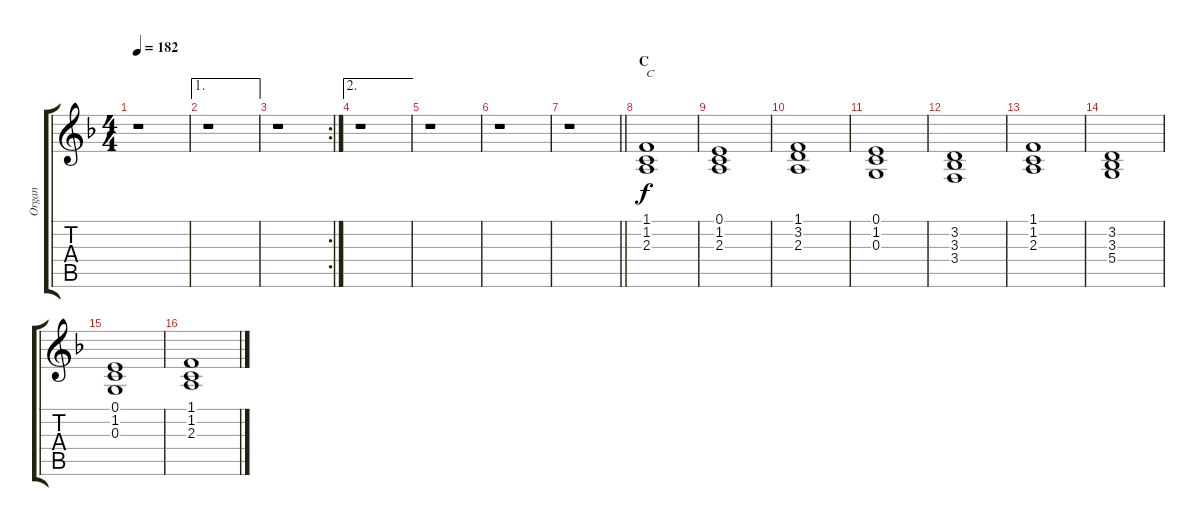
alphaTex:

\track ("Organ" "Organ") {instrument drawbarorgan}
\staff {score tabs}
\tuning (E4 B3 G3 D3 A2 E2) {hide}
\ts (4 4)
\tempo 182
\clef g2
\ks f
r.1{dy f} |
\ae 1
r.1 |
\rc 2
r.1 |
\ae 2
r.1 |
r.1 |
r.1 |
\barLineRight lightlight
r.1 |
\section ("" "C")
(1.1 1.2 2.3).1{txt "C" volume 11 instrument drawbarorgan} |
(0.1 1.2 2.3).1 |
(1.1 3.2 2.3).1 |
(0.1 1.2 0.3).1 |
(3.2 3.3 3.4).1 |
(1.1 1.2 2.3).1 |
(3.2 3.3 5.4).1 |
(0.1 1.2 0.3).1 |
(1.1 1.2 2.3).1
